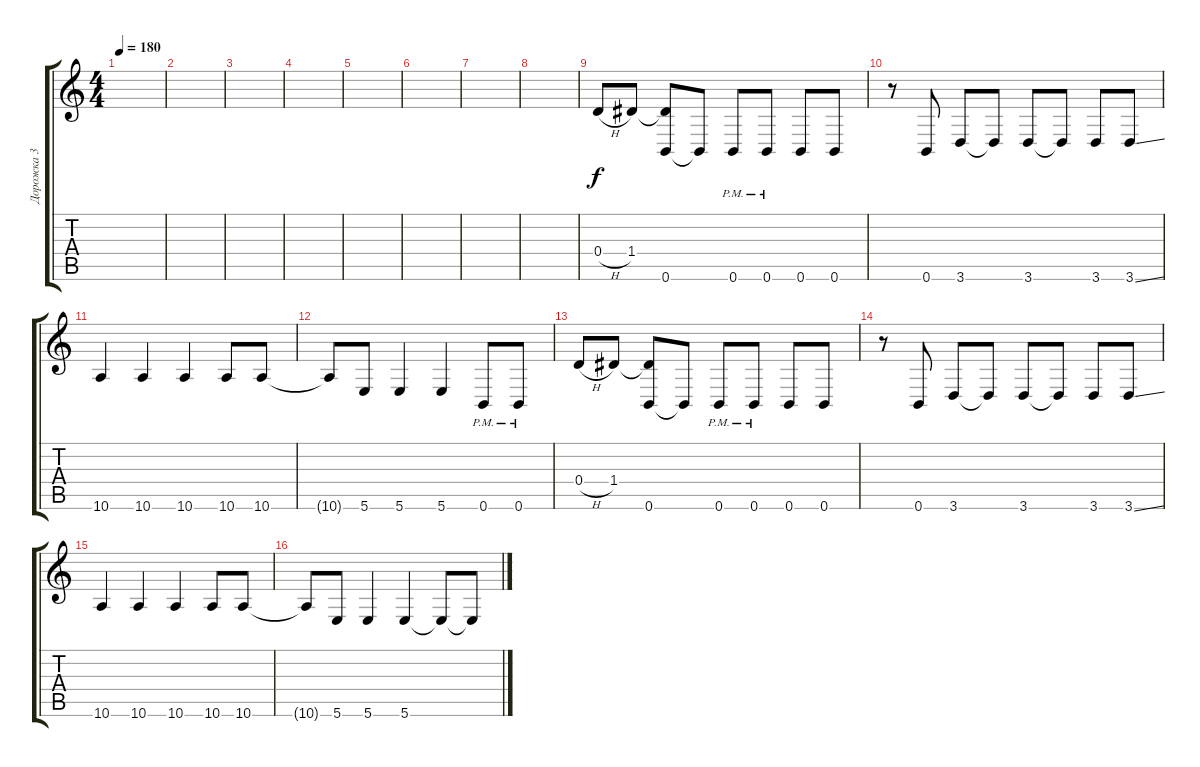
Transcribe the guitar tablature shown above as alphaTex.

\track ("Дорожка 3" "Дорожка 3") {instrument distortionguitar}
\staff {score tabs}
\tuning (E4 B3 G3 D3 A2 B1) {hide}
\ts (4 4)
\tempo 180
\clef g2
\ks c
|
|
|
|
|
|
|
|
0.4{h}.8 1.4.8 (1.4{t} 0.6).8 0.6{t}.8 0.6{pm}.8 0.6{pm}.8 0.6.8 0.6.8 |
r.8 0.6.8 3.6.8 3.6{t}.8 3.6.8 3.6{t}.8 3.6.8 3.6{ss}.8 |
10.6.4 10.6.4 10.6.4 10.6.8 10.6.8 |
10.6{t}.8 5.6.8 5.6.4 5.6.4 0.6{pm}.8 0.6{pm}.8 |
0.4{h}.8 1.4.8 (1.4{t} 0.6).8 0.6{t}.8 0.6{pm}.8 0.6{pm}.8 0.6.8 0.6.8 |
r.8 0.6.8 3.6.8 3.6{t}.8 3.6.8 3.6{t}.8 3.6.8 3.6{ss}.8 |
10.6.4 10.6.4 10.6.4 10.6.8 10.6.8 |
10.6{t}.8 5.6.8 5.6.4 5.6.4 5.6{t}.8 5.6{t}.8
